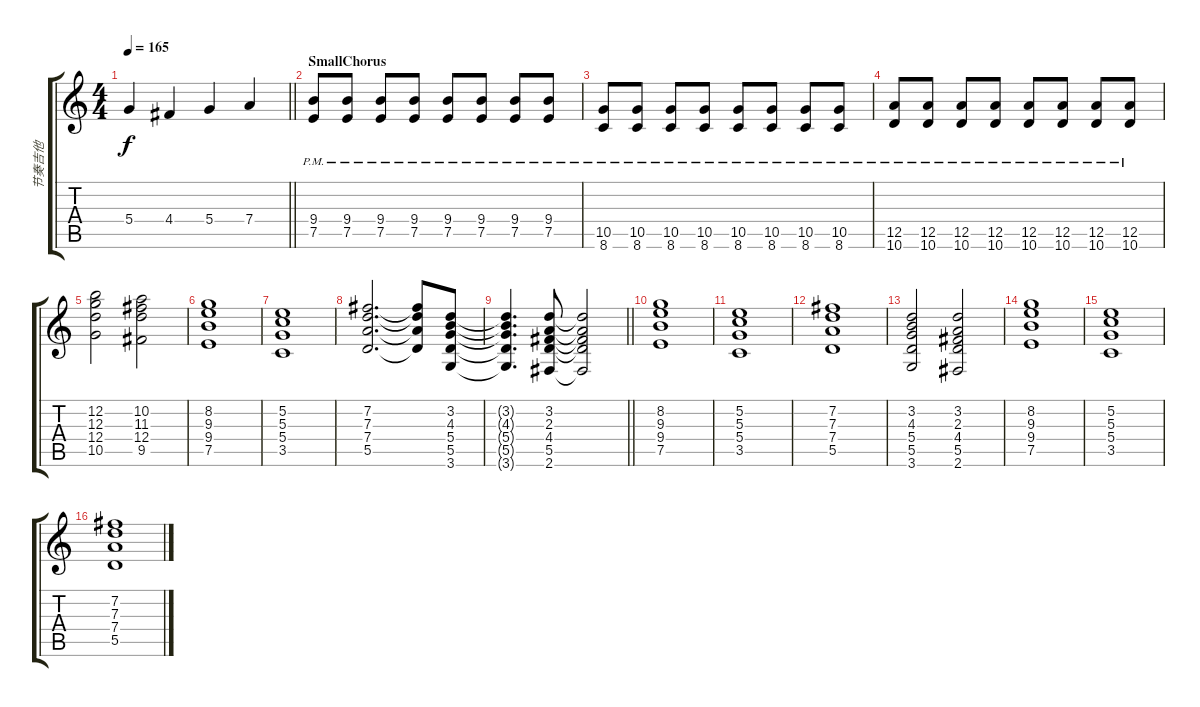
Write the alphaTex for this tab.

\track ("节奏吉他" "节奏吉他") {instrument overdrivenguitar}
\staff {score tabs}
\tuning (E4 B3 G3 D3 A2 E2) {hide}
\ts (4 4)
\tempo 165
\clef g2
\barLineRight lightlight
\ks c
5.4.4{dy f} 4.4.4 5.4.4 7.4.4 |
\section ("" "SmallChorus")
(9.4{pm} 7.5{pm}).8 (9.4{pm} 7.5{pm}).8 (9.4{pm} 7.5{pm}).8 (9.4{pm} 7.5{pm}).8 (9.4{pm} 7.5{pm}).8 (9.4{pm} 7.5{pm}).8 (9.4{pm} 7.5{pm}).8 (9.4{pm} 7.5{pm}).8 |
(10.5{pm} 8.6{pm}).8 (10.5{pm} 8.6{pm}).8 (10.5{pm} 8.6{pm}).8 (10.5{pm} 8.6{pm}).8 (10.5{pm} 8.6{pm}).8 (10.5{pm} 8.6{pm}).8 (10.5{pm} 8.6{pm}).8 (10.5{pm} 8.6{pm}).8 |
(12.5{pm} 10.6{pm}).8 (12.5{pm} 10.6{pm}).8 (12.5{pm} 10.6{pm}).8 (12.5{pm} 10.6{pm}).8 (12.5{pm} 10.6{pm}).8 (12.5{pm} 10.6{pm}).8 (12.5{pm} 10.6{pm}).8 (12.5{pm} 10.6{pm}).8 |
(12.2 12.3 12.4 10.5).2 (10.2 11.3 12.4 9.5).2 |
(8.2 9.3 9.4 7.5).1 |
(5.2 5.3 5.4 3.5).1 |
(7.2 7.3 7.4 5.5).2{d} (7.2{t} 7.3{t} 7.4{t} 5.5{t}).8 (3.2 4.3 5.4 5.5 3.6).8 |
\barLineRight lightlight
(3.2{t} 4.3{t} 5.4{t} 5.5{t} 3.6{t}).4{d} (3.2 2.3 4.4 5.5 2.6).8 (3.2{t} 2.3{t} 4.4{t} 5.5{t} 2.6{t}).2 |
(8.2 9.3 9.4 7.5).1 |
(5.2 5.3 5.4 3.5).1 |
(7.2 7.3 7.4 5.5).1 |
(3.2 4.3 5.4 5.5 3.6).2 (3.2 2.3 4.4 5.5 2.6).2 |
(8.2 9.3 9.4 7.5).1 |
(5.2 5.3 5.4 3.5).1 |
(7.2 7.3 7.4 5.5).1
